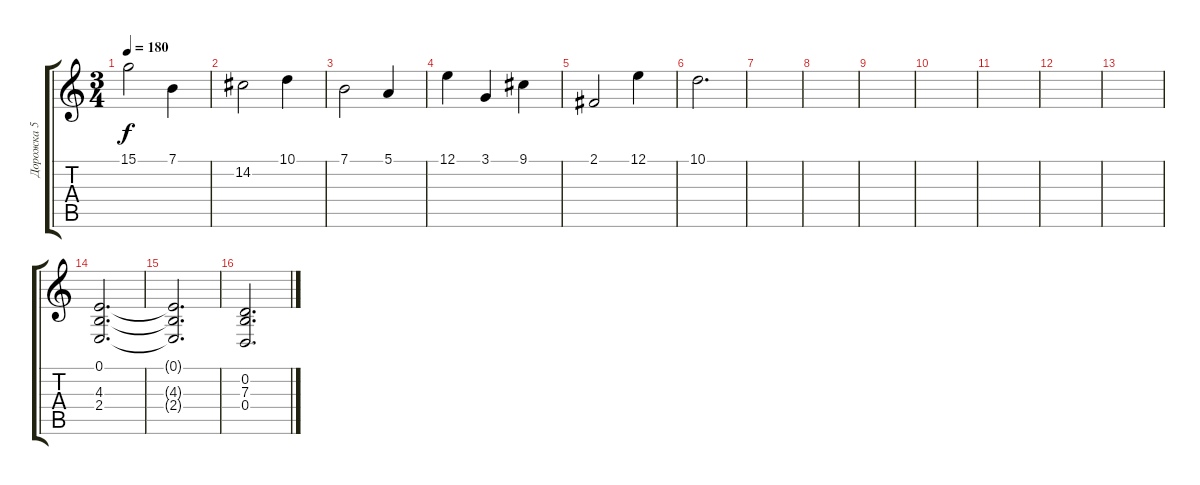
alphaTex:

\track ("Дорожка 5" "Дорожка 5") {instrument stringensemble1}
\staff {score tabs}
\tuning (E4 B3 G3 D3 A2 E2) {hide}
\ts (3 4)
\tempo 180
\clef g2
\ks c
15.1.2{dy f} 7.1.4 |
14.2.2 10.1.4 |
7.1.2 5.1.4 |
12.1.4 3.1.4 9.1.4 |
2.1.2 12.1.4 |
10.1.2{d} |
|
|
|
|
|
|
|
(0.1 4.3 2.4).2{d} |
(0.1{t} 4.3{t} 2.4{t}).2{d} |
(0.2 7.3 0.4).2{d}
